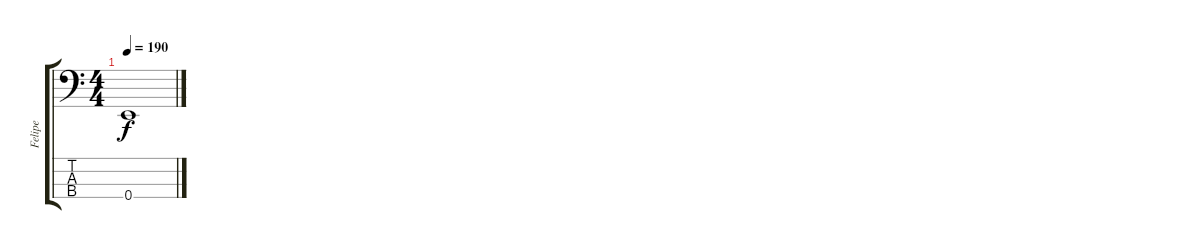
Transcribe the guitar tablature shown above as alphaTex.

\track ("Felipe" "Felipe") {instrument electricbassfinger}
\staff {score tabs}
\tuning (G2 D2 A1 E1) {hide}
\ts (4 4)
\tempo 190
\clef f4
\ks c
0.4{t}.1{dy f}
